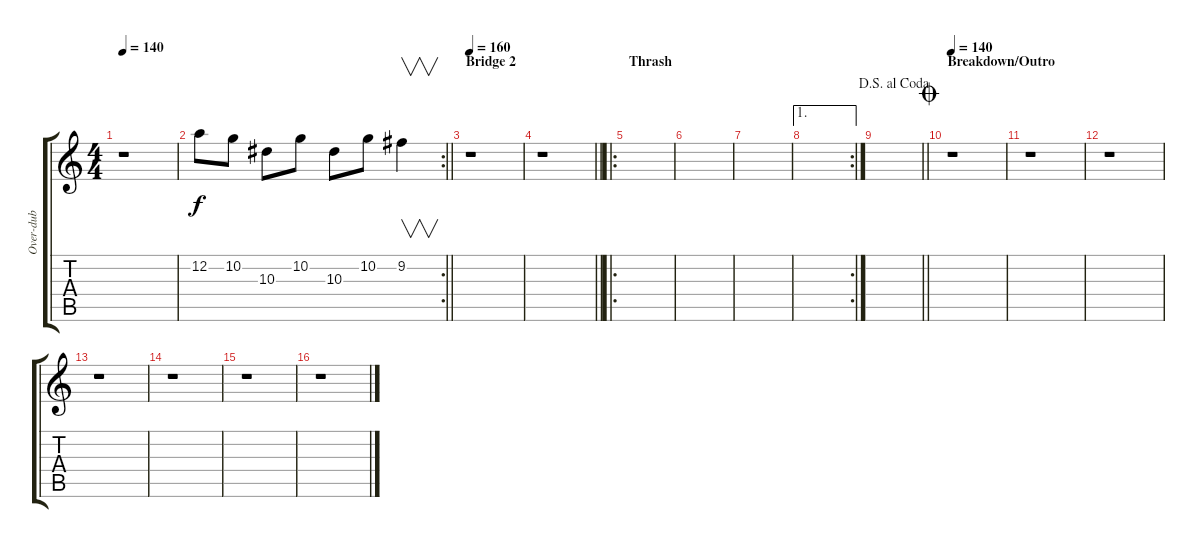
\track ("Over-dub" "Over-dub") {instrument distortionguitar}
\staff {score tabs}
\tuning (D4 A3 F3 C3 G2 D2) {hide}
\ts (4 4)
\tempo 140
\clef g2
\ks c
r.1{dy f} |
\rc 2
\barLineRight lightlight
12.2.8 10.2.8 10.3.8 10.2.8 10.3.8 10.2.8 9.2.4{v} |
\section ("" "Bridge 2")
\tempo 160
r.1 |
\barLineRight lightlight
r.1 |
\ro
\section ("" "Thrash")
|
|
|
\ae 1
\rc 2
|
\jump dalsegnoalcoda
\barLineRight lightlight
|
\section ("" "Breakdown/Outro")
\jump coda
\tempo 140
r.1 |
r.1 |
r.1 |
r.1 |
r.1 |
r.1 |
r.1
